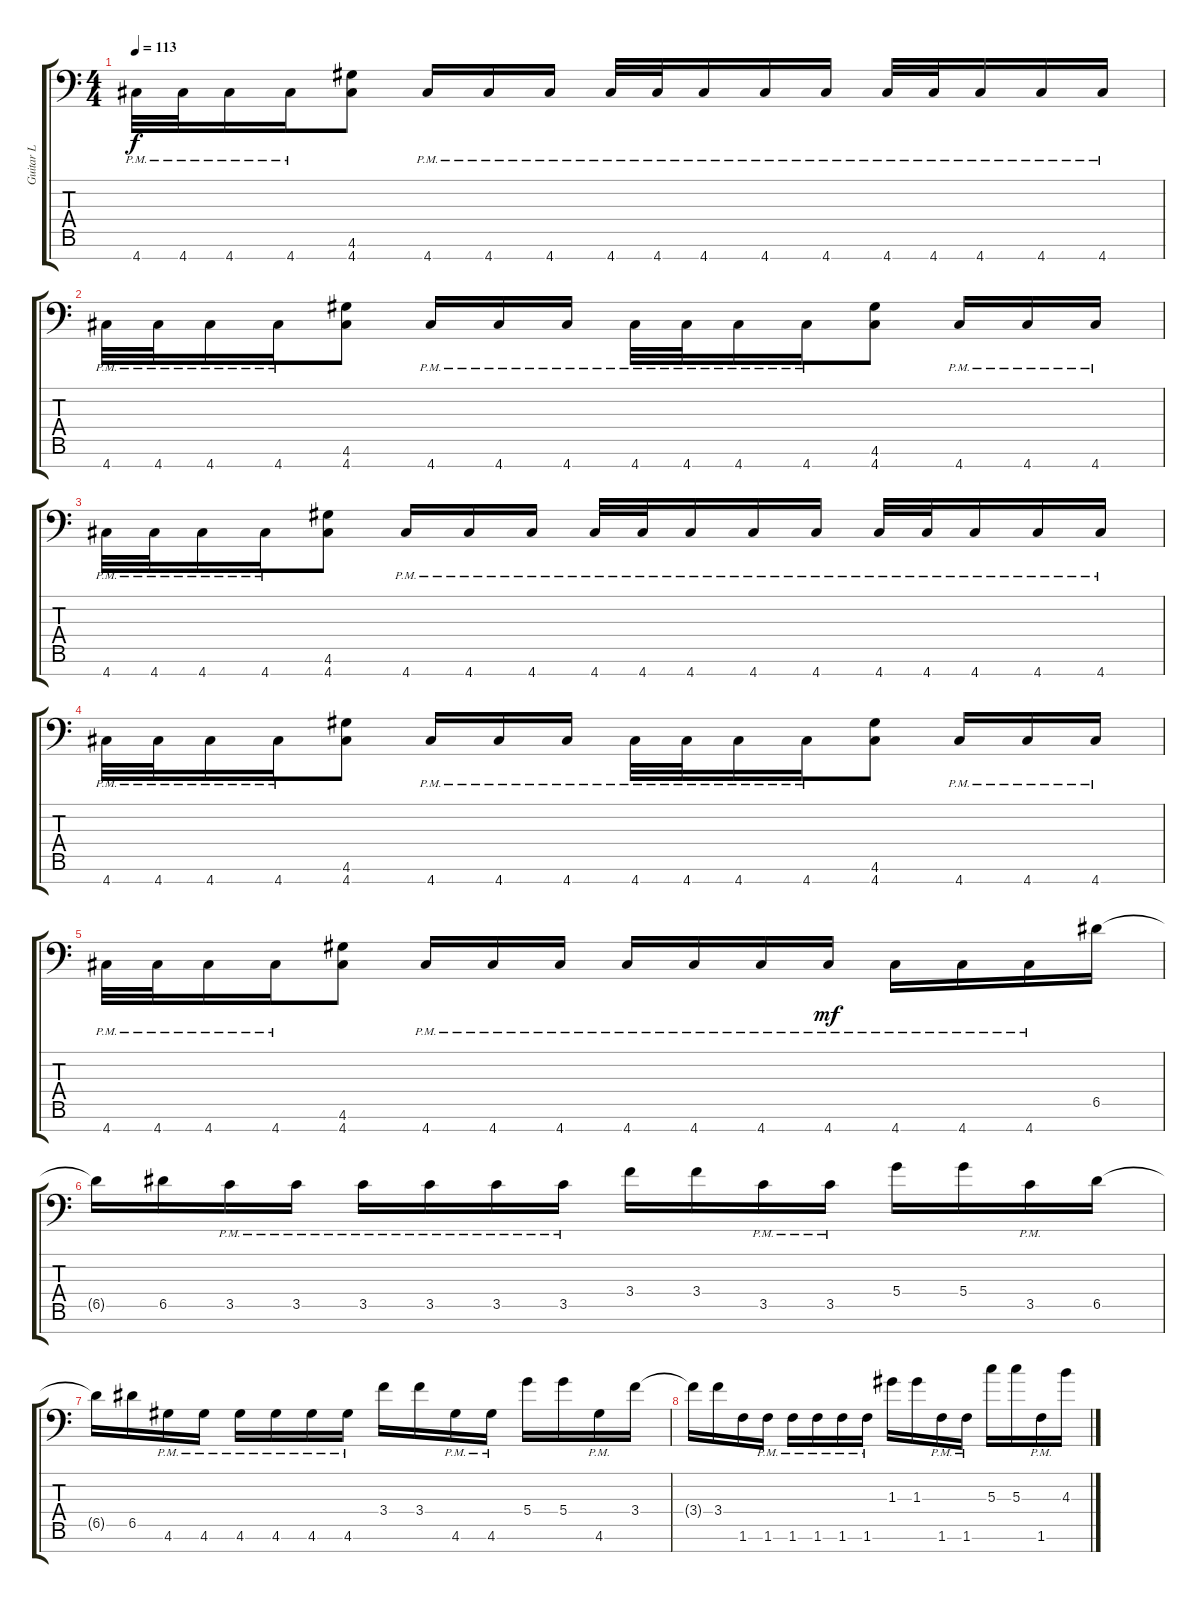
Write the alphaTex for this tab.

\track ("Guitar L" "Guitar L") {instrument distortionguitar}
\staff {score tabs}
\tuning (E4 B3 G3 D3 A2 E2 A1) {hide}
\ts (4 4)
\tempo 113
\clef f4
\ks c
4.7{pm}.32{dy f} 4.7{pm}.32 4.7{pm}.16 4.7{pm}.16 (4.6 4.7).8 4.7{pm}.16 4.7{pm}.16 4.7{pm}.16 4.7{pm}.32 4.7{pm}.32 4.7{pm}.16 4.7{pm}.16 4.7{pm}.16 4.7{pm}.32 4.7{pm}.32 4.7{pm}.16 4.7{pm}.16 4.7{pm}.16 |
4.7{pm}.32 4.7{pm}.32 4.7{pm}.16 4.7{pm}.16 (4.6 4.7).8 4.7{pm}.16 4.7{pm}.16 4.7{pm}.16 4.7{pm}.32 4.7{pm}.32 4.7{pm}.16 4.7{pm}.16 (4.6 4.7).8 4.7{pm}.16 4.7{pm}.16 4.7{pm}.16 |
4.7{pm}.32 4.7{pm}.32 4.7{pm}.16 4.7{pm}.16 (4.6 4.7).8 4.7{pm}.16 4.7{pm}.16 4.7{pm}.16 4.7{pm}.32 4.7{pm}.32 4.7{pm}.16 4.7{pm}.16 4.7{pm}.16 4.7{pm}.32 4.7{pm}.32 4.7{pm}.16 4.7{pm}.16 4.7{pm}.16 |
4.7{pm}.32 4.7{pm}.32 4.7{pm}.16 4.7{pm}.16 (4.6 4.7).8 4.7{pm}.16 4.7{pm}.16 4.7{pm}.16 4.7{pm}.32 4.7{pm}.32 4.7{pm}.16 4.7{pm}.16 (4.6 4.7).8 4.7{pm}.16 4.7{pm}.16 4.7{pm}.16 |
4.7{pm}.32 4.7{pm}.32 4.7{pm}.16 4.7{pm}.16 (4.6 4.7).8 4.7{pm}.16 4.7{pm}.16 4.7{pm}.16 4.7{pm}.16 4.7{pm}.16 4.7{pm}.16 4.7{pm}.16{dy mf} 4.7{pm}.16 4.7{pm}.16 4.7{pm}.16 6.5.16 |
6.5{t}.16 6.5.16 3.5{pm}.16 3.5{pm}.16 3.5{pm}.16 3.5{pm}.16 3.5{pm}.16 3.5{pm}.16 3.4.16 3.4.16 3.5{pm}.16 3.5{pm}.16 5.4.16 5.4.16 3.5{pm}.16 6.5.16 |
6.5{t}.16 6.5.16 4.6{pm}.16 4.6{pm}.16 4.6{pm}.16 4.6{pm}.16 4.6{pm}.16 4.6{pm}.16 3.4.16 3.4.16 4.6{pm}.16 4.6{pm}.16 5.4.16 5.4.16 4.6{pm}.16 3.4.16 |
3.4{t}.16 3.4.16 1.6.16 1.6{pm}.16 1.6{pm}.16 1.6{pm}.16 1.6{pm}.16 1.6{pm}.16 1.3.16 1.3.16 1.6{pm}.16 1.6{pm}.16 5.3.16 5.3.16 1.6{pm}.16 4.3.16
